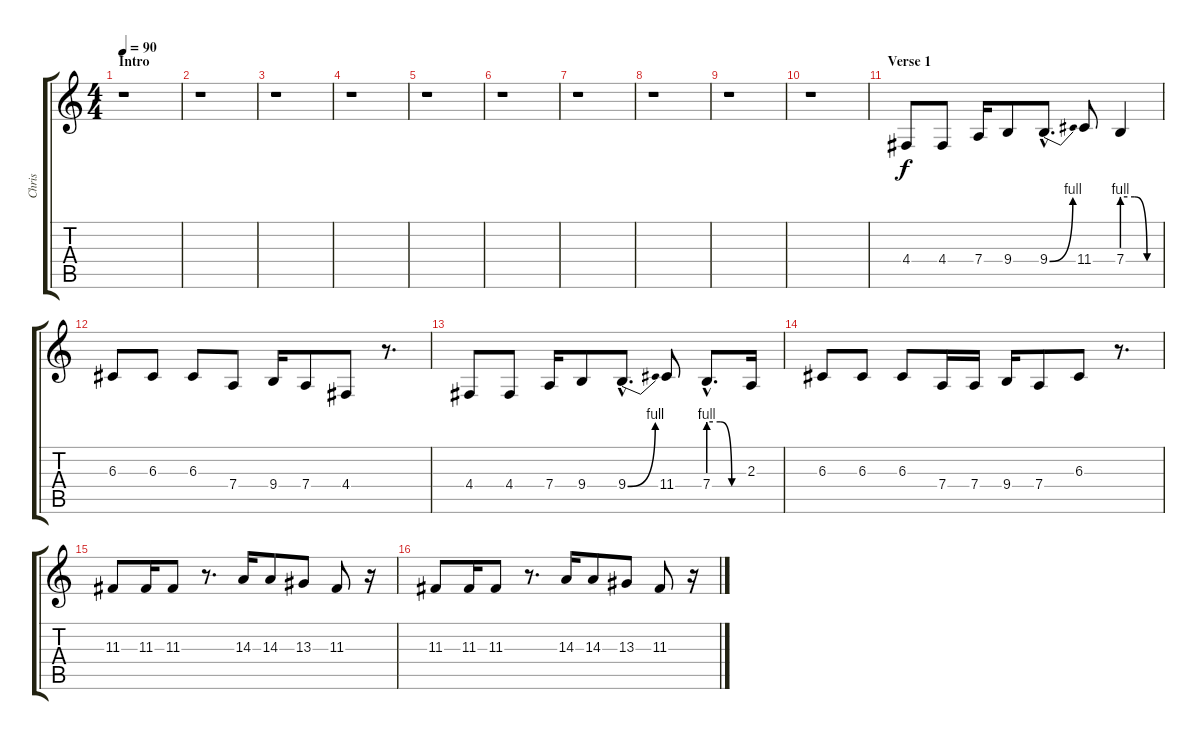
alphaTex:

\track ("Chris" "Chris") {instrument cello}
\staff {score tabs}
\tuning (E4 B3 G3 D3 A2 E2) {hide}
\ts (4 4)
\section ("" "Intro")
\tempo 90
\clef g2
\ks c
r.1{dy f instrument cello} |
r.1 |
r.1 |
r.1 |
r.1 |
r.1 |
r.1 |
r.1 |
r.1 |
r.1 |
\section ("" "Verse 1")
4.4.8 4.4.8 7.4.16 9.4.8 9.4{be (bend 0 0 60 4) hac}.8{d} 11.4.8 7.4{be (custom 0 4 20 4 40 0 60 0)}.4 |
6.3.8 6.3.8 6.3.8 7.4.8 9.4.16 7.4.8 4.4.8 r.8{d} |
4.4.8 4.4.8 7.4.16 9.4.8 9.4{be (bend 0 0 60 4) hac}.8{d} 11.4.8 7.4{be (custom 0 4 20 4 40 0 60 0) hac}.8{d} 2.3.16 |
6.3.8 6.3.8 6.3.8 7.4.16 7.4.16 9.4.16 7.4.8 6.3.8 r.8{d} |
11.3.8 11.3.16 11.3.8 r.8{d} 14.3.16 14.3.8 13.3.8 11.3.8 r.16 |
11.3.8 11.3.16 11.3.8 r.8{d} 14.3.16 14.3.8 13.3.8 11.3.8 r.16
